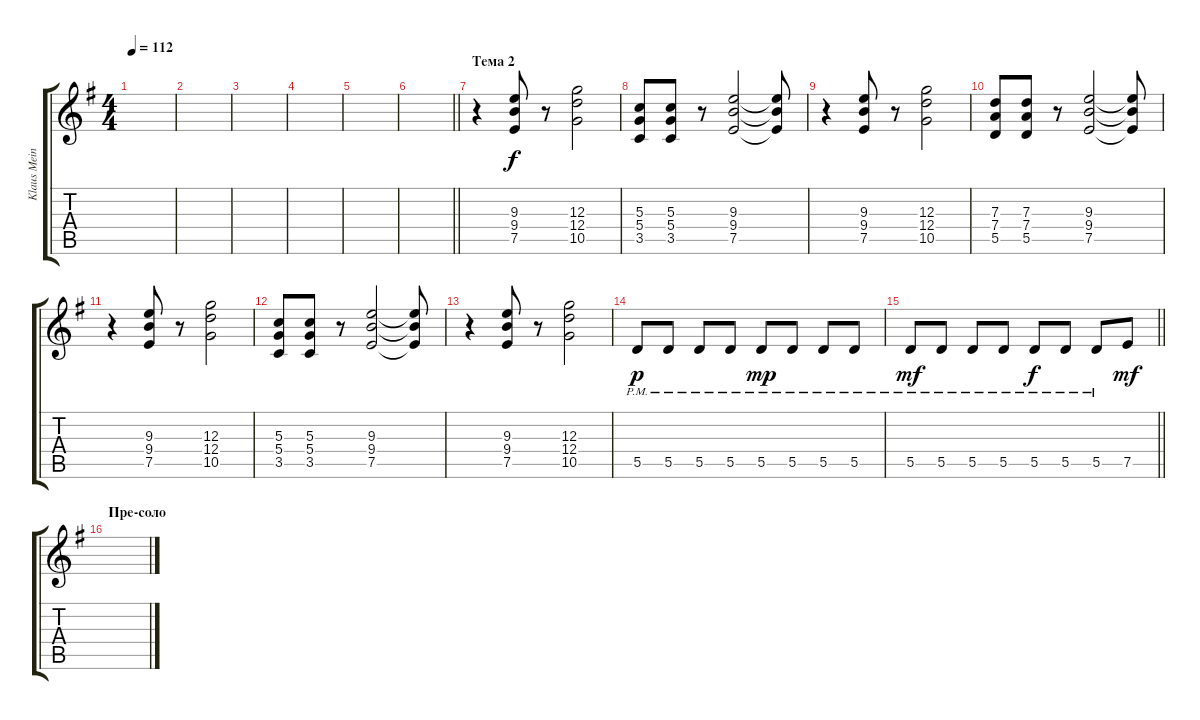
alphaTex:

\track ("Klaus Meine" "Klaus Mein") {instrument overdrivenguitar}
\staff {score tabs}
\tuning (E4 B3 G3 D3 A2 E2) {hide}
\ts (4 4)
\tempo 112
\clef g2
\ks eminor
|
|
|
|
|
\barLineRight lightlight
|
\section ("" "Тема 2")
r.4 (9.3 9.4 7.5).8{dy f} r.8 (12.3 12.4 10.5).2 |
(5.3 5.4 3.5).8 (5.3 5.4 3.5).8 r.8 (9.3 9.4 7.5).2 (9.3{t} 9.4{t} 7.5{t}).8 |
r.4 (9.3 9.4 7.5).8 r.8 (12.3 12.4 10.5).2 |
(7.3 7.4 5.5).8 (7.3 7.4 5.5).8 r.8 (9.3 9.4 7.5).2 (9.3{t} 9.4{t} 7.5{t}).8 |
r.4 (9.3 9.4 7.5).8 r.8 (12.3 12.4 10.5).2 |
(5.3 5.4 3.5).8 (5.3 5.4 3.5).8 r.8 (9.3 9.4 7.5).2 (9.3{t} 9.4{t} 7.5{t}).8 |
r.4 (9.3 9.4 7.5).8 r.8 (12.3 12.4 10.5).2 |
5.5{pm}.8{dy p} 5.5{pm}.8 5.5{pm}.8 5.5{pm}.8 5.5{pm}.8{dy mp} 5.5{pm}.8 5.5{pm}.8 5.5{pm}.8 |
\barLineRight lightlight
5.5{pm}.8{dy mf} 5.5{pm}.8 5.5{pm}.8 5.5{pm}.8 5.5{pm}.8{dy f} 5.5{pm}.8 5.5{pm}.8 7.5.8{dy mf} |
\section ("" "Пре-соло")
